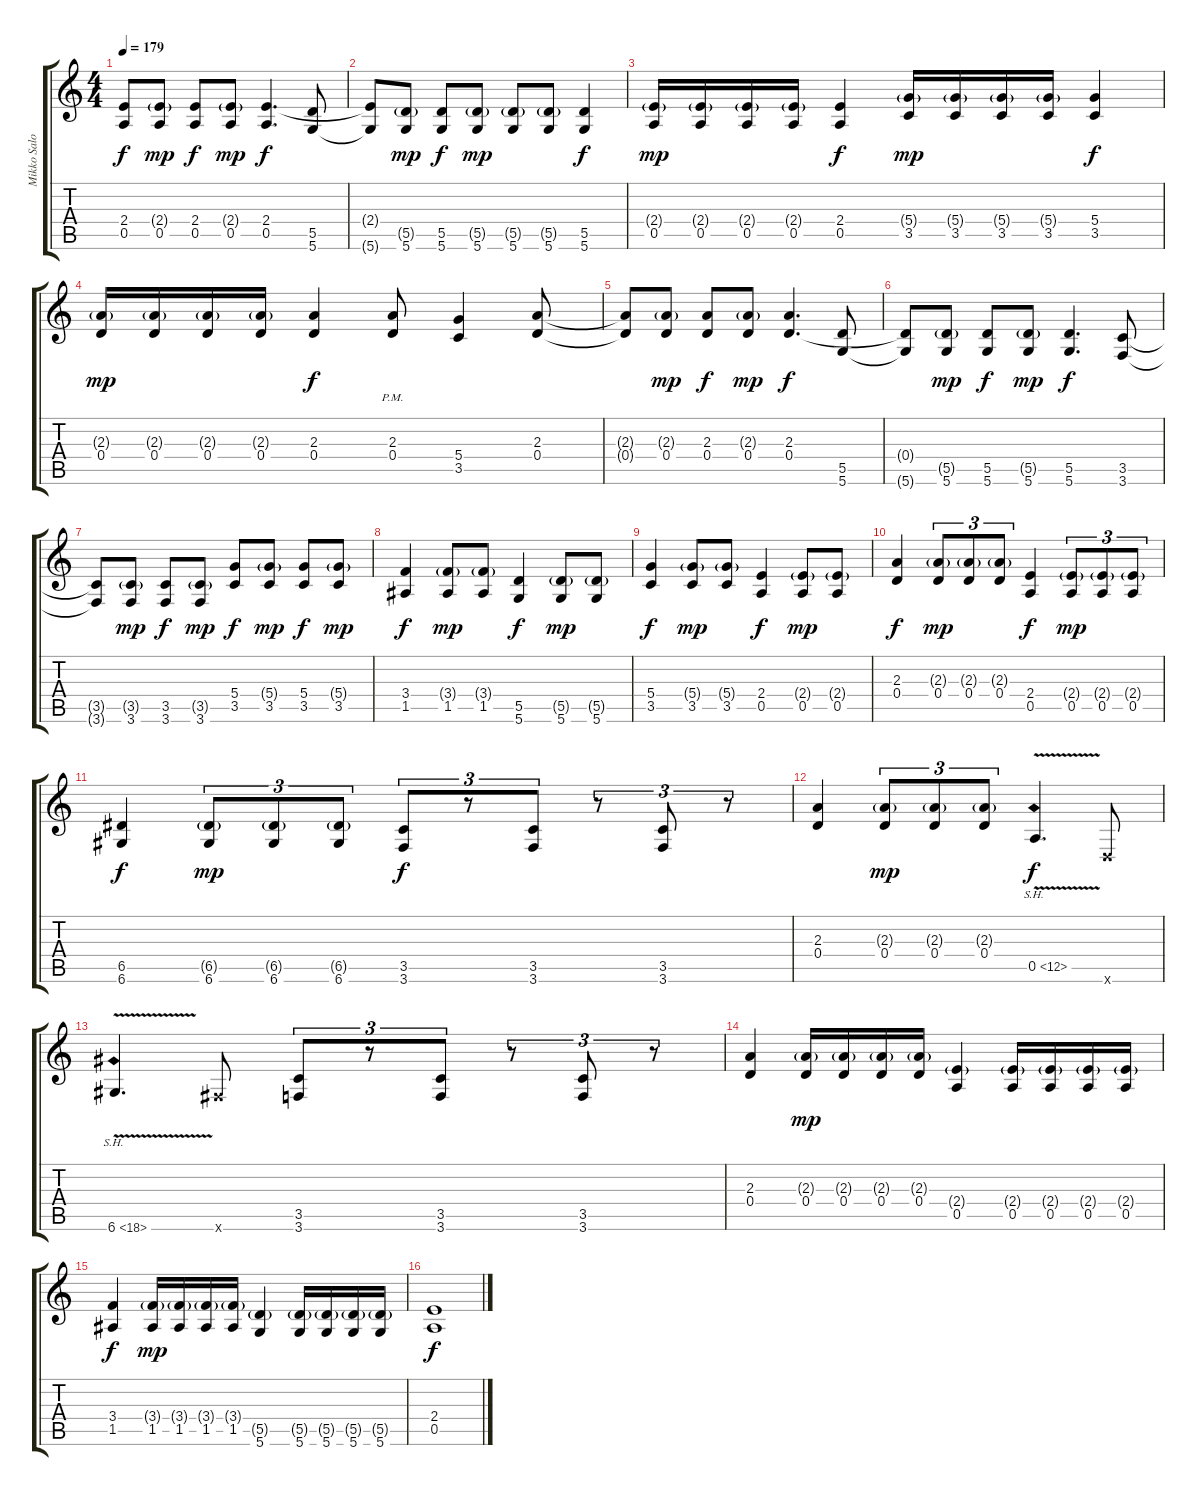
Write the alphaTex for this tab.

\track ("Mikko Salovaara (Harmony Guitar)" "Mikko Salo") {instrument distortionguitar}
\staff {score tabs}
\tuning (E4 B3 G3 D3 A2 D2) {hide}
\ts (4 4)
\tempo 179
\clef g2
\ks c
(2.4{t} 0.5{t}).8{dy f} (2.4{g} 0.5).8{dy mp} (2.4 0.5).8{dy f} (2.4{g} 0.5).8{dy mp} (2.4 0.5).4{d dy f} (5.5 5.6).8 |
(2.4{t} 5.6{t}).8 (5.5{g} 5.6).8{dy mp} (5.5 5.6).8{dy f} (5.5{g} 5.6).8{dy mp} (5.5{g} 5.6).8 (5.5{g} 5.6).8 (5.5 5.6).4{dy f} |
(2.4{g} 0.5).16{dy mp} (2.4{g} 0.5).16 (2.4{g} 0.5).16 (2.4{g} 0.5).16 (2.4 0.5).4{dy f} (5.4{g} 3.5).16{dy mp} (5.4{g} 3.5).16 (5.4{g} 3.5).16 (5.4{g} 3.5).16 (5.4 3.5).4{dy f} |
(2.3{g} 0.4).16{dy mp} (2.3{g} 0.4).16 (2.3{g} 0.4).16 (2.3{g} 0.4).16 (2.3 0.4).4{dy f} (2.3{pm} 0.4{pm}).8 (5.4 3.5).4 (2.3 0.4).8 |
(2.3{t} 0.4{t}).8 (2.3{g} 0.4).8{dy mp} (2.3 0.4).8{dy f} (2.3{g} 0.4).8{dy mp} (2.3 0.4).4{d dy f} (5.5 5.6).8 |
(0.4{t} 5.6{t}).8 (5.5{g} 5.6).8{dy mp} (5.5 5.6).8{dy f} (5.5{g} 5.6).8{dy mp} (5.5 5.6).4{d dy f} (3.5 3.6).8 |
(3.5{t} 3.6{t}).8 (3.5{g} 3.6).8{dy mp} (3.5 3.6).8{dy f} (3.5{g} 3.6).8{dy mp} (5.4 3.5).8{dy f} (5.4{g} 3.5).8{dy mp} (5.4 3.5).8{dy f} (5.4{g} 3.5).8{dy mp} |
(3.4 1.5).4{dy f} (3.4{g} 1.5).8{dy mp} (3.4{g} 1.5).8 (5.5 5.6).4{dy f} (5.5{g} 5.6).8{dy mp} (5.5{g} 5.6).8 |
(5.4 3.5).4{dy f} (5.4{g} 3.5).8{dy mp} (5.4{g} 3.5).8 (2.4 0.5).4{dy f} (2.4{g} 0.5).8{dy mp} (2.4{g} 0.5).8 |
(2.3 0.4).4{dy f} (2.3{g} 0.4).8{tu (3 2) dy mp} (2.3{g} 0.4).8{tu (3 2)} (2.3{g} 0.4).8{tu (3 2)} (2.4 0.5).4{dy f} (2.4{g} 0.5).8{tu (3 2) dy mp} (2.4{g} 0.5).8{tu (3 2)} (2.4{g} 0.5).8{tu (3 2)} |
(6.5 6.6).4{dy f} (6.5{g} 6.6).8{tu (3 2) dy mp} (6.5{g} 6.6).8{tu (3 2)} (6.5{g} 6.6).8{tu (3 2)} (3.5 3.6).8{tu (3 2) dy f} r.8{tu (3 2)} (3.5 3.6).8{tu (3 2)} r.8{tu (3 2)} (3.5 3.6).8{tu (3 2)} r.8{tu (3 2)} |
(2.3 0.4).4 (2.3{g} 0.4).8{tu (3 2) dy mp} (2.3{g} 0.4).8{tu (3 2)} (2.3{g} 0.4).8{tu (3 2)} 0.5{sh 12 v}.4{d dy f} 0.6{x}.8 |
6.6{sh 12 v}.4{d} 4.6{x}.8 (3.5 3.6).8{tu (3 2)} r.8{tu (3 2)} (3.5 3.6).8{tu (3 2)} r.8{tu (3 2)} (3.5 3.6).8{tu (3 2)} r.8{tu (3 2)} |
(2.3 0.4).4 (2.3{g} 0.4).16{dy mp} (2.3{g} 0.4).16 (2.3{g} 0.4).16 (2.3{g} 0.4).16 (2.4{g} 0.5).4 (2.4{g} 0.5).16 (2.4{g} 0.5).16 (2.4{g} 0.5).16 (2.4{g} 0.5).16 |
(3.4 1.5).4{dy f} (3.4{g} 1.5).16{dy mp} (3.4{g} 1.5).16 (3.4{g} 1.5).16 (3.4{g} 1.5).16 (5.5{g} 5.6).4 (5.5{g} 5.6).16 (5.5{g} 5.6).16 (5.5{g} 5.6).16 (5.5{g} 5.6).16 |
(2.4 0.5).1{dy f}
